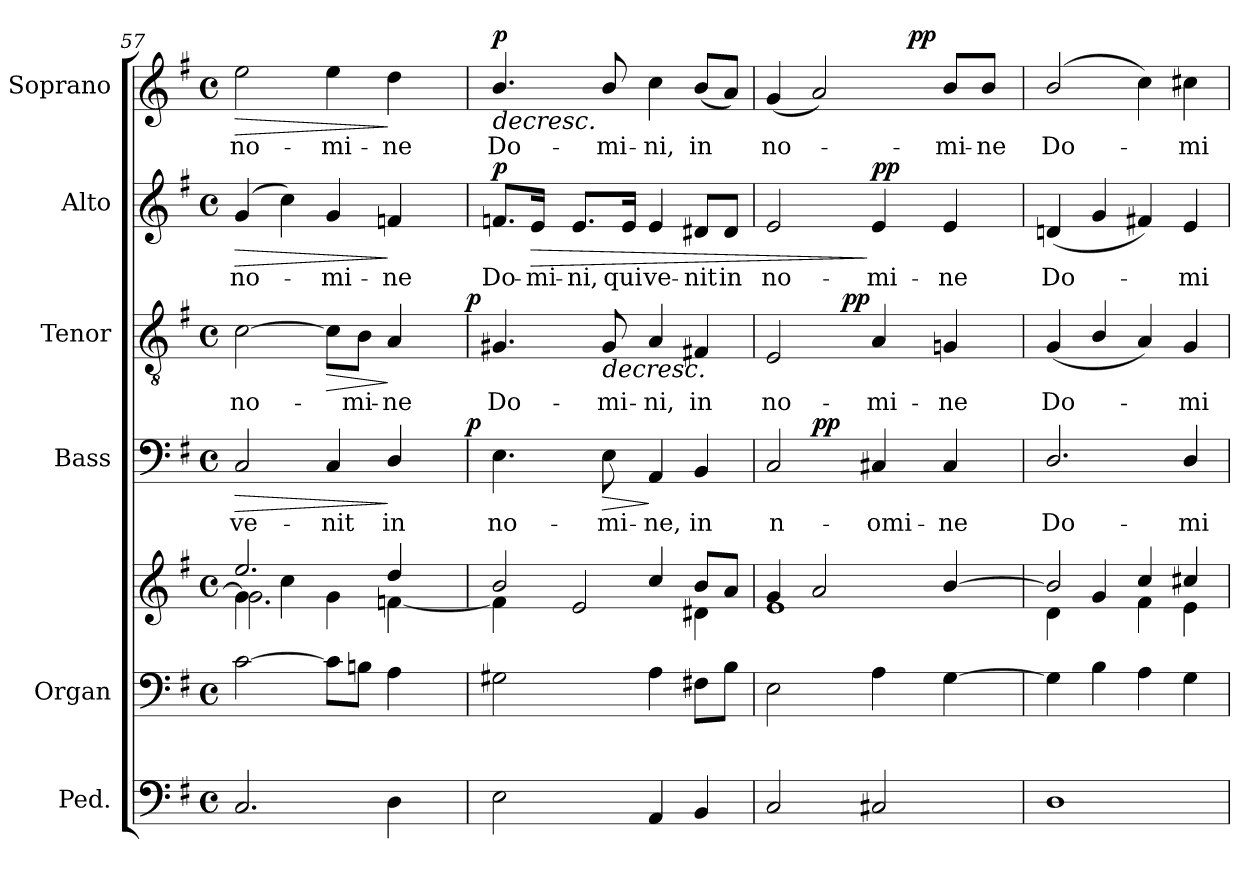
**kern	**kern	**kern	**kern	**text	**dynam	**kern	**text	**dynam	**kern	**text	**dynam	**kern	**text	**dynam
*part6	*part5	*part5	*part4	*part4	*part4	*part3	*part3	*part3	*part2	*part2	*part2	*part1	*part1	*part1
*staff7	*staff6	*staff5	*staff4	*staff4	*staff4	*staff3	*staff3	*staff3	*staff2	*staff2	*staff2	*staff1	*staff1	*staff1
*I"Ped.	*I"Organ	*	*I"Bass	*	*	*I"Tenor	*	*	*I"Alto	*	*	*I"Soprano	*	*
*	*I'Org.	*	*I'B.	*	*	*I'T.	*	*	*I'A.	*	*	*I'S.	*	*
!!LO:PB:g=z
*clefF4	*clefF4	*clefG2	*clefF4	*	*	*clefGv2	*	*	*clefG2	*	*	*clefG2	*	*
*	*	*	*	*	*	*ITrd7c12	*	*	*	*	*	*	*	*
*k[f#]	*k[f#]	*k[f#]	*k[f#]	*	*	*k[f#]	*	*	*k[f#]	*	*	*k[f#]	*	*
*G:	*G:	*G:	*G:	*	*	*G:	*	*	*G:	*	*	*G:	*	*
*M4/4	*M4/4	*M4/4	*M4/4	*	*	*M4/4	*	*	*M4/4	*	*	*M4/4	*	*
*met(c)	*met(c)	*met(c)	*met(c)	*	*	*met(c)	*	*	*met(c)	*	*	*met(c)	*	*
=57	=57	=57	=57	=57	=57	=57	=57	=57	=57	=57	=57	=57	=57	=57
*	*	*^	*	*	*	*	*	*	*	*	*	*	*	*
*	*	*	*^	*	*	*	*	*	*	*	*	*	*	*	*
!	!	!	!	!	!	!LO:LY:b:color=#000000	!LO:HP:b	!	!	!	!	!	!	!	!	!
!	!	!	!	!	!	!	!	!	!LO:LY:b:color=#000000	!	!	!	!	!	!	!
!	!	!	!	!	!	!	!	!	!	!	!	!LO:LY:b:color=#000000	!LO:HP:b	!	!	!
!	!	!	!	!	!	!	!	!	!	!	!	!	!	!	!LO:LY:b:color=#000000	!LO:HP:b
*	*	*	*	*	*^	*	*	*^	*	*	*	*	*	*	*	*
2.Ci/	[2ci\	2.eei/	4gi\]	2.gi\	2Ci/	2ryy	ve-	>	[2Ci\	2ryy	no-	.	(4gi/	no-	>	2eei\	no-	>
.	.	.	4cci\	.	.	.	.	.	.	.	.	.	4cci\)	.	.	.	.	.
!	!	!	!	!	!	!	!LO:LY:b:color=#000000	!	!	!	!	!LO:HP:b	!	!	!	!	!	!
!	!	!	!	!	!	!	!	!	!	!	!	!	!	!LO:LY:b:color=#000000	!	!	!	!
!	!	!	!	!	!	!	!	!	!	!	!	!	!	!	!	!	!LO:LY:b:color=#000000	!
.	8ci\L]	.	4gi\	.	4Ci/	4ryy	-nit	.	8Ci\L]	4ryy	.	>	4gi/	-mi-	.	4eei\	-mi-	.
!	!	!	!	!	!	!	!	!	!	!	!LO:LY:b:color=#000000	!	!	!	!	!	!	!
.	8Bni\J	.	.	.	.	.	.	.	8BBi\J	.	-mi-	.	.	.	.	.	.	.
!	!	!	!	!	!	!	!LO:LY:b:color=#000000	!	!	!	!	!	!	!	!	!	!	!
!	!	!	!	!	!	!	!	!	!	!	!LO:LY:b:color=#000000	!	!	!	!	!	!	!
!	!	!	!	!	!	!	!	!	!	!	!	!	!	!LO:LY:b:color=#000000	!	!	!	!
!	!	!	!	!	!	!	!	!	!	!	!	!	!	!	!	!	!LO:LY:b:color=#000000	!
4Di\	4Ai\	4ddi/	[4fni\	4ryy	4Di/	8ryy	in	]	4AAi/	8ryy	-ne	]	4fni/	-ne	]	4ddi\	-ne	]
.	.	.	.	.	.	16ryy	.	.	.	16ryy	.	.	.	.	.	.	.	.
.	.	.	.	.	.	32ryy	.	.	.	32ryy	.	.	.	.	.	.	.	.
.	.	.	.	.	.	64ryy	.	.	.	64ryy	.	.	.	.	.	.	.	.
.	.	.	.	.	.	128...ryy	.	.	.	128...ryy	.	.	.	.	.	.	.	.
.	.	.	.	.	.	1024ryy	.	p	.	1024ryy	.	p	.	.	.	.	.	.
*	*	*	*v	*v	*	*	*	*	*v	*v	*	*	*	*	*	*	*	*
*	*	*	*	*v	*v	*	*	*	*	*	*	*	*	*	*	*
=58	=58	=58	=58	=58	=58	=58	=58	=58	=58	=58	=58	=58	=58	=58	=58
*	*	*	*^	*^	*	*	*^	*	*	*	*	*	*	*	*
!	!	!	!	!	!	!	!LO:LY:b:color=#000000	!	!	!	!	!	!	!	!	!	!	!
*	*	*	*v	*v	*	*	*	*	*v	*v	*	*	*	*	*	*	*	*
*	*	*	*	*v	*v	*	*	*	*	*	*	*	*	*	*	*
*	*	*	*^	*^	*	*	*^	*	*	*	*	*	*	*	*
!	!	!	!	!	!	!	!	!	!	!	!LO:LY:b:color=#000000	!	!	!	!	!	!	!
*	*	*	*v	*v	*	*	*	*	*v	*v	*	*	*	*	*	*	*	*
*	*	*	*	*v	*v	*	*	*	*	*	*	*	*	*	*	*
*	*	*	*^	*^	*	*	*^	*	*	*	*	*	*	*	*
!	!	!	!	!	!	!	!	!	!	!	!	!	!	!LO:LY:b:color=#000000	!	!	!	!
*	*	*	*v	*v	*	*	*	*	*v	*v	*	*	*	*	*	*	*	*
*	*	*	*	*v	*v	*	*	*	*	*	*	*	*	*	*	*
*	*	*	*^	*^	*	*	*^	*	*	*	*	*	*	*	*
!	!	!	!	!	!	!	!	!	!	!	!	!	!	!	!	!	!LO:LY:b:color=#000000	!LO:HP:b
*	*	*	*v	*v	*	*	*	*	*v	*v	*	*	*	*	*	*	*	*
*	*	*	*	*v	*v	*	*	*	*	*	*	*	*	*	*	*
2Ei\	2G#Xi\	2bi/	4fi\]	4.Ei\	no-	.	4.GG#Xi/	Do-	.	8.fni/L	Do-	p	4.bi/	Do-	> p
!	!	!	!	!	!	!	!	!	!	!	!LO:LY:b:color=#000000	!LO:HP:b	!	!	!
.	.	.	.	.	.	.	.	.	.	16ei/Jk	-mi-	>	.	.	.
!	!	!	!	!	!	!	!	!	!	!	!LO:LY:b:color=#000000	!	!	!	!
.	.	.	2ei/	.	.	.	.	.	.	8.ei/L	-ni,	.	.	.	.
!	!	!	!	!	!LO:LY:b:color=#000000	!LO:HP:b	!	!	!	!	!	!	!	!	!
!	!	!	!	!	!	!	!	!LO:LY:b:color=#000000	!LO:HP:b	!	!	!	!	!	!
!	!	!	!	!	!	!	!	!	!	!	!	!	!	!LO:LY:b:color=#000000	!
.	.	.	.	8Ei\	-mi-	>	8GG#i/	-mi-	>	.	.	.	8bi/	-mi-	.
!	!	!	!	!	!	!	!	!	!	!	!LO:LY:b:color=#000000	!	!	!	!
.	.	.	.	.	.	.	.	.	.	16ei/Jk	qui	.	.	.	.
!	!	!	!	!	!LO:LY:b:color=#000000	!	!	!	!	!	!	!	!	!	!
!	!	!	!	!	!	!	!	!LO:LY:b:color=#000000	!	!	!	!	!	!	!
!	!	!	!	!	!	!	!	!	!	!	!LO:LY:b:color=#000000	!	!	!	!
!	!	!	!	!	!	!	!	!	!	!	!	!	!	!LO:LY:b:color=#000000	!
4AAi/	4Ai\	4cci/	.	4AAi/	-ne,	]	4AAi/	-ni,	.	4ei/	ve-	.	4cci\	-ni,	.
!	!	!	!	!	!LO:LY:b:color=#000000	!	!	!	!	!	!	!	!	!	!
!	!	!	!	!	!	!	!	!LO:LY:b:color=#000000	!	!	!	!	!	!	!
!	!	!	!	!	!	!	!	!	!	!	!LO:LY:b:color=#000000	!	!	!	!
!	!	!	!	!	!	!	!	!	!	!	!	!	!	!LO:LY:b:color=#000000	!
4BBi/	8F#Xi\L	8bi/L	4d#Xi\	4BBi/	in	.	4FF#Xi/	in	.	8d#Xi/L	-nit	.	(8bi/L	in	.
!	!	!	!	!	!	!	!	!	!	!	!LO:LY:b:color=#000000	!	!	!	!
.	8Bi\J	8ai/J	.	.	.	.	.	.	.	8d#i/J	in	.	8ai/J)	.	.
=59	=59	=59	=59	=59	=59	=59	=59	=59	=59	=59	=59	=59	=59	=59	=59
!	!	!	!	!	!LO:LY:b:color=#000000	!	!	!	!	!	!	!	!	!	!
!	!	!	!	!	!	!	!	!LO:LY:b:color=#000000	!	!	!	!	!	!	!
!	!	!	!	!	!	!	!	!	!	!	!LO:LY:b:color=#000000	!	!	!	!
!	!	!	!	!	!	!	!	!	!	!	!	!	!	!LO:LY:b:color=#000000	!
*	*	*	*	*^	*	*	*^	*	*	*	*	*	*^	*	*
2Ci/	2Ei\	4gi/	1ei	2Ci/	4ryy	n-	.	2EEi/	4.ryy	no-	.	2ei/	no-	.	(4gi/	2ryy	no-	.
.	.	2ai/	.	.	2.ryy	.	pp	.	.	.	.	.	.	.	2ai/)	.	.	.
.	.	.	.	.	.	.	.	.	2ryy	.	pp	.	.	.	.	.	.	.
!	!	!	!	!	!	!LO:LY:b:color=#000000	!	!	!	!	!	!	!	!	!	!	!	!
!	!	!	!	!	!	!	!	!	!	!LO:LY:b:color=#000000	!	!	!	!	!	!	!	!
!	!	!	!	!	!	!	!	!	!	!	!	!	!LO:LY:b:color=#000000	!	!	!	!	!
2C#Xi/	4Ai\	.	.	4C#Xi/	.	-omi-	.	4AAi/	.	-mi-	]	4ei/	-mi-	] pp	.	16ryy	.	.
.	.	.	.	.	.	.	.	.	.	.	.	.	.	.	.	64ryy	.	.
.	.	.	.	.	.	.	.	.	.	.	.	.	.	.	.	128ryy	.	.
.	.	.	.	.	.	.	.	.	.	.	.	.	.	.	.	512.ryy	.	.
.	.	.	.	.	.	.	.	.	.	.	.	.	.	.	.	4ryy	.	pp
!	!	!	!	!	!	!LO:LY:b:color=#000000	!	!	!	!	!	!	!	!	!	!	!	!
!	!	!	!	!	!	!	!	!	!	!LO:LY:b:color=#000000	!	!	!	!	!	!	!	!
!	!	!	!	!	!	!	!	!	!	!	!	!	!LO:LY:b:color=#000000	!	!	!	!	!
!	!	!	!	!	!	!	!	!	!	!	!	!	!	!	!	!	!LO:LY:b:color=#000000	!
.	[4Gi\	[4bi/	.	4C#i/	.	-ne	.	4GGni/	.	-ne	.	4ei/	-ne	.	8bi/L	.	-mi-	]
.	.	.	.	.	.	.	.	.	.	.	.	.	.	.	.	8ryy	.	.
!	!	!	!	!	!	!	!	!	!	!	!	!	!	!	!	!	!LO:LY:b:color=#000000	!
.	.	.	.	.	.	.	.	.	8ryy	.	.	.	.	.	8bi/J	.	-ne	.
.	.	.	.	.	.	.	.	.	.	.	.	.	.	.	.	32ryy	.	.
.	.	.	.	.	.	.	.	.	.	.	.	.	.	.	.	256ryy	.	.
.	.	.	.	.	.	.	.	.	.	.	.	.	.	.	.	1024ryy	.	.
*	*	*	*	*v	*v	*	*	*	*	*	*	*	*	*	*v	*v	*	*
*	*	*	*	*	*	*	*v	*v	*	*	*	*	*	*	*	*
=60	=60	=60	=60	=60	=60	=60	=60	=60	=60	=60	=60	=60	=60	=60	=60
*	*	*	*	*^	*	*	*^	*	*	*	*	*	*^	*	*
!	!	!	!	!	!	!LO:LY:b:color=#000000	!	!	!	!	!	!	!	!	!	!	!	!
*	*	*	*	*v	*v	*	*	*	*	*	*	*	*	*	*v	*v	*	*
*	*	*	*	*	*	*	*v	*v	*	*	*	*	*	*	*	*
*	*	*	*	*^	*	*	*^	*	*	*	*	*	*^	*	*
!	!	!	!	!	!	!	!	!	!	!LO:LY:b:color=#000000	!	!	!	!	!	!	!	!
*	*	*	*	*v	*v	*	*	*	*	*	*	*	*	*	*v	*v	*	*
*	*	*	*	*	*	*	*v	*v	*	*	*	*	*	*	*	*
*	*	*	*	*^	*	*	*^	*	*	*	*	*	*^	*	*
!	!	!	!	!	!	!	!	!	!	!	!	!	!LO:LY:b:color=#000000	!	!	!	!	!
*	*	*	*	*v	*v	*	*	*	*	*	*	*	*	*	*v	*v	*	*
*	*	*	*	*	*	*	*v	*v	*	*	*	*	*	*	*	*
*	*	*	*	*^	*	*	*^	*	*	*	*	*	*^	*	*
!	!	!	!	!	!	!	!	!	!	!	!	!	!	!	!	!	!LO:LY:b:color=#000000	!
*	*	*	*	*v	*v	*	*	*	*	*	*	*	*	*	*v	*v	*	*
*	*	*	*	*	*	*	*v	*v	*	*	*	*	*	*	*	*
1Di	4Gi\]	2bi/]	4di\	2.Di/	Do-	.	(4GGi/	Do-	.	(4dni/	Do-	.	(2bi/	Do-	.
.	4Bi\	.	4gi/	.	.	.	4BBi/	.	.	4gi/	.	.	.	.	.
.	4Ai\	4cci/	4f#i\	.	.	.	4AAi/)	.	.	4f#Xi/)	.	.	4cci\)	.	.
!	!	!	!	!	!LO:LY:b:color=#000000	!	!	!	!	!	!	!	!	!	!
!	!	!	!	!	!	!	!	!LO:LY:b:color=#000000	!	!	!	!	!	!	!
!	!	!	!	!	!	!	!	!	!	!	!LO:LY:b:color=#000000	!	!	!	!
!	!	!	!	!	!	!	!	!	!	!	!	!	!	!LO:LY:b:color=#000000	!
.	4Gi\	4cc#Xi/	4ei\	4Di/	-mi-	.	4GGi/	-mi-	.	4ei/	-mi-	.	4cc#Xi\	-mi-	.
*	*	*v	*v	*	*	*	*	*	*	*	*	*	*	*	*
=	=	=	=	=	=	=	=	=	=	=	=	=	=	=
*-	*-	*-	*-	*-	*-	*-	*-	*-	*-	*-	*-	*-	*-	*-
